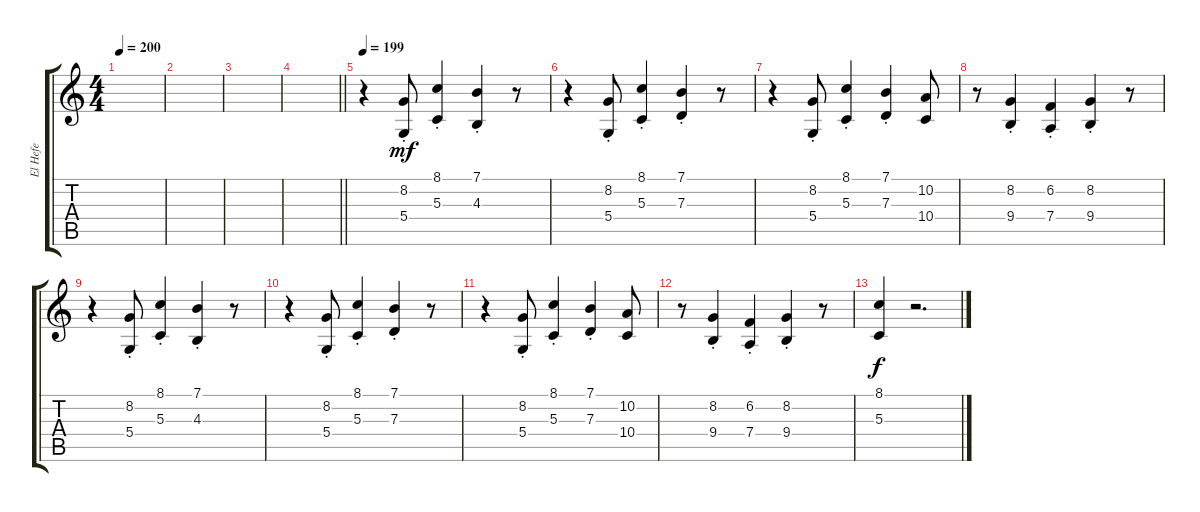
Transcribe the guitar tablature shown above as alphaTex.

\track ("El Hefe" "El Hefe") {instrument trumpet}
\staff {score tabs}
\tuning (E4 B3 G3 D3 A2 E2) {hide}
\ts (4 4)
\tempo 200
\clef g2
\ks c
|
|
|
\barLineRight lightlight
|
\section ("" "")
\tempo 199
r.4{volume 16 instrument trumpet} (8.2{st} 5.4{st}).8{dy mf} (8.1{st} 5.3{st}).4 (7.1{st} 4.3{st}).4 r.8 |
r.4 (8.2{st} 5.4{st}).8 (8.1{st} 5.3{st}).4 (7.1{st} 7.3{st}).4 r.8 |
r.4 (8.2{st} 5.4{st}).8 (8.1{st} 5.3{st}).4 (7.1{st} 7.3{st}).4 (10.2 10.4).8 |
r.8 (8.2{st} 9.4{st}).4 (6.2{st} 7.4{st}).4 (8.2{st} 9.4{st}).4 r.8 |
r.4 (8.2{st} 5.4{st}).8 (8.1{st} 5.3{st}).4 (7.1{st} 4.3{st}).4 r.8 |
r.4 (8.2{st} 5.4{st}).8 (8.1{st} 5.3{st}).4 (7.1{st} 7.3{st}).4 r.8 |
r.4 (8.2{st} 5.4{st}).8 (8.1{st} 5.3{st}).4 (7.1{st} 7.3{st}).4 (10.2 10.4).8 |
r.8 (8.2{st} 9.4{st}).4 (6.2{st} 7.4{st}).4 (8.2{st} 9.4{st}).4 r.8 |
(8.1 5.3).4{dy f} r.2{d}
